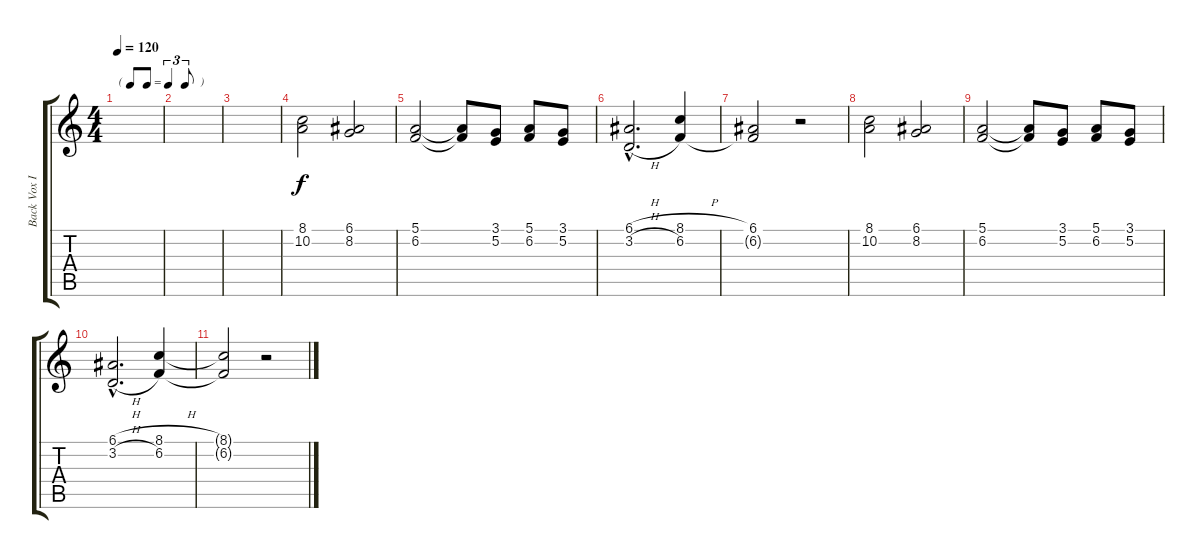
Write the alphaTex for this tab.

\track ("Back Vox II" "Back Vox I") {instrument voiceoohs}
\staff {score tabs}
\tuning (E4 B3 G3 D3 A2 E2) {hide}
\ts (4 4)
\tf triplet8th
\tempo 120
\clef g2
\ks c
|
|
|
(8.1 10.2).2 (6.1 8.2).2 |
(5.1 6.2).2 (5.1{t} 6.2{t}).8 (3.1 5.2).8 (5.1 6.2).8 (3.1 5.2).8 |
(6.1{h hac} 3.2{h hac}).2{d} (8.1{h} 6.2).4 |
(6.1 6.2{t}).2 r.2 |
(8.1 10.2).2 (6.1 8.2).2 |
(5.1 6.2).2 (5.1{t} 6.2{t}).8 (3.1 5.2).8 (5.1 6.2).8 (3.1 5.2).8 |
(6.1{h hac} 3.2{h hac}).2{d} (8.1{h} 6.2).4 |
(8.1{t} 6.2{t}).2 r.2
